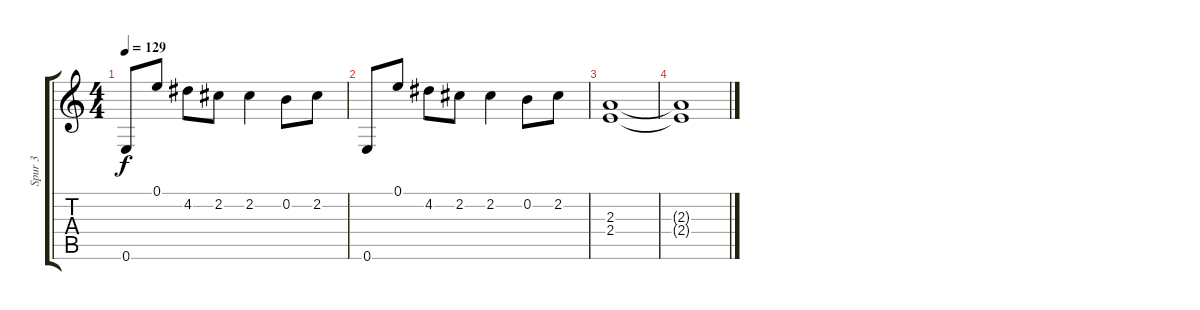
\track ("Spur 3" "Spur 3") {instrument overdrivenguitar}
\staff {score tabs}
\tuning (E4 B3 G3 D3 A2 E2) {hide}
\ts (4 4)
\tempo 129
\clef g2
\ks c
0.6.8{dy f} 0.1.8 4.2.8 2.2.8 2.2.4 0.2.8 2.2.8 |
0.6.8 0.1.8 4.2.8 2.2.8 2.2.4 0.2.8 2.2.8 |
(2.3 2.4).1 |
(2.3{t} 2.4{t}).1
